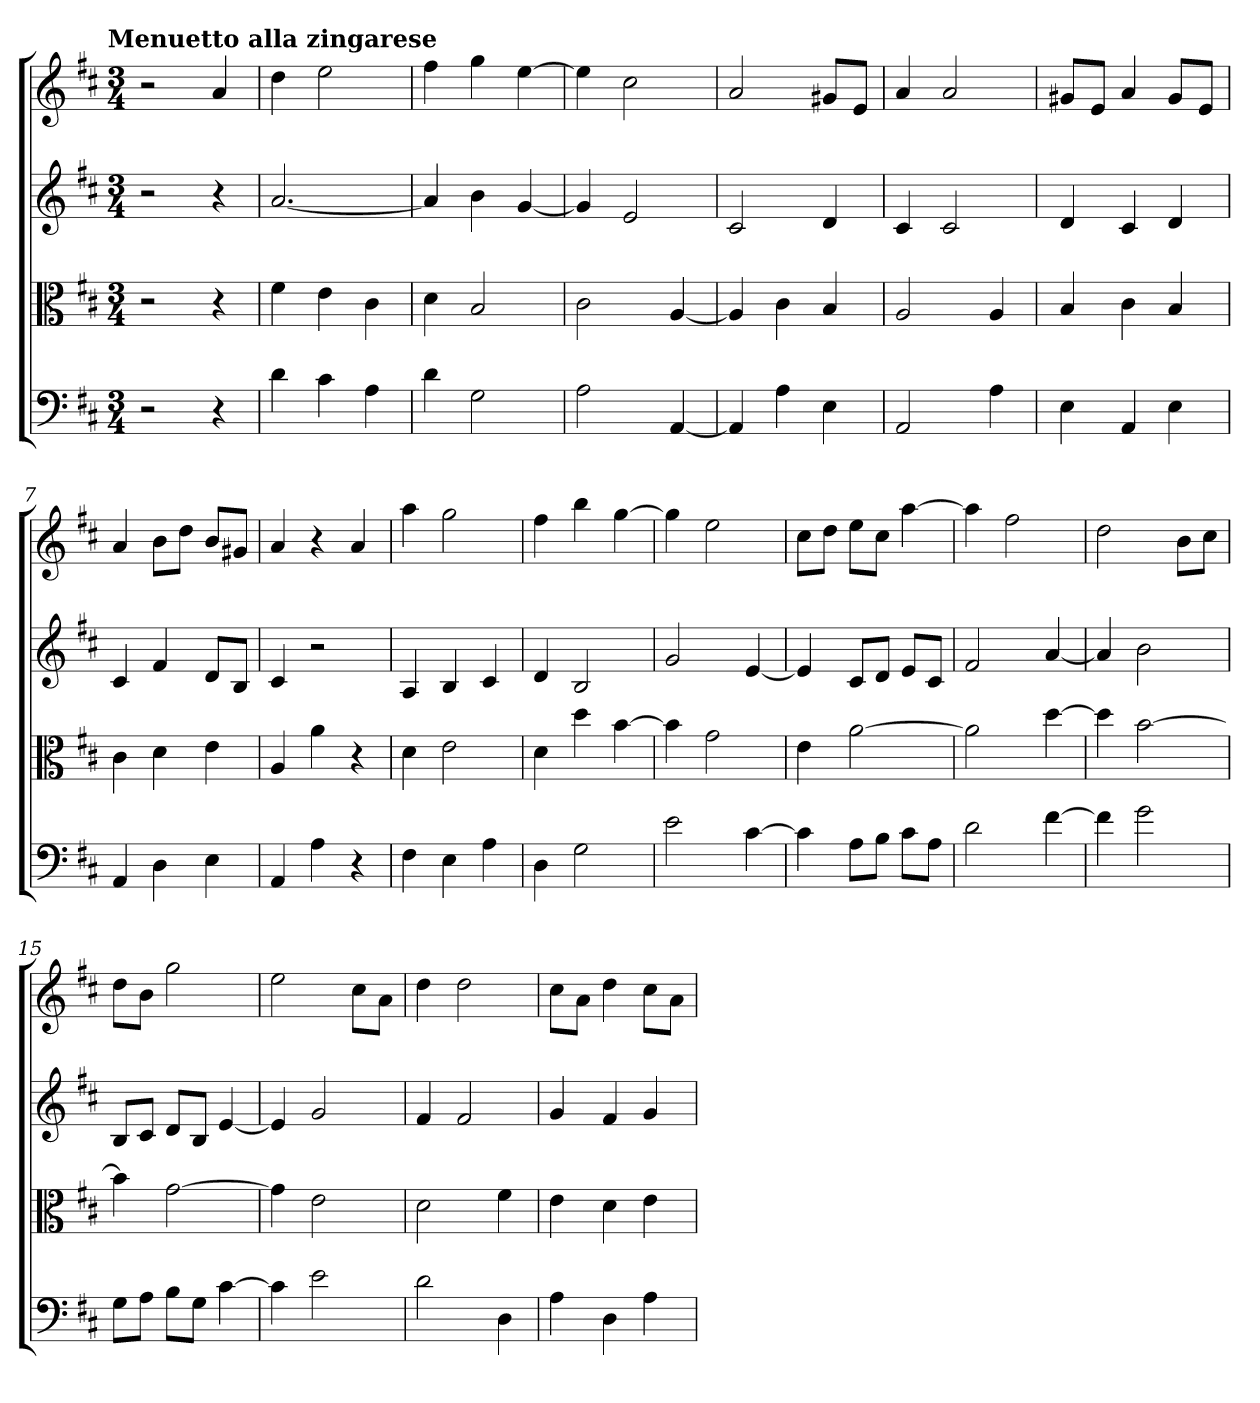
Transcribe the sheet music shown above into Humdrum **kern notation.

**kern	**kern	**kern	**kern
*part4	*part3	*part2	*part1
*staff4	*staff3	*staff2	*staff1
*clefF4	*clefC3	*clefG2	*clefG2
*k[f#c#]	*k[f#c#]	*k[f#c#]	*k[f#c#]
*D:	*D:	*D:	*D:
!!LO:TX:omd:t=Menuetto alla zingarese
*M3/4	*M3/4	*M3/4	*M3/4
=	=	=	=
2r	2r	2r	2r
4r	4r	4r	4a
=1	=1	=1	=1
4d	4f#	[2.a	4dd
4c#	4e	.	2ee
4A	4c#	.	.
=2	=2	=2	=2
4d	4d	4a]	4ff#
2G	2B	4b	4gg
.	.	[4g	[4ee
=3	=3	=3	=3
2A	2c#	4g]	4ee]
.	.	2e	2cc#
[4AA	[4A	.	.
=4	=4	=4	=4
4AA]	4A]	2c#	2a
4A	4c#	.	.
4E	4B	4d	8g#X/L
.	.	.	8e/J
=5	=5	=5	=5
2AA	2A	4c#	4a
.	.	2c#	2a
4A	4A	.	.
=6	=6	=6	=6
4E	4B	4d	8g#X/L
.	.	.	8e/J
4AA	4c#	4c#	4a
4E	4B	4d	8g#/L
.	.	.	8e/J
=7	=7	=7	=7
4AA	4c#	4c#	4a
4D	4d	4f#	8b\L
.	.	.	8dd\J
4E	4e	8d/L	8b/L
.	.	8B/J	8g#X/J
=8	=8	=8	=8
4AA	4A	4c#	4a
4A	4a	2r	4r
4r	4r	.	4a
=9	=9	=9	=9
4F#	4d	4A	4aa
4E	2e	4B	2gg
4A	.	4c#	.
=10	=10	=10	=10
4D	4d	4d	4ff#
2G	4dd	2B	4bb
.	[4b	.	[4gg
=11	=11	=11	=11
2e	4b]	2g	4gg]
.	2g	.	2ee
[4c#	.	[4e	.
=12	=12	=12	=12
4c#]	4e	4e]	8cc#\L
.	.	.	8dd\J
8A\L	[2a	8c#/L	8ee\L
8B\J	.	8d/J	8cc#\J
8c#\L	.	8e/L	[4aa
8A\J	.	8c#/J	.
=13	=13	=13	=13
2d	2a]	2f#	4aa]
.	.	.	2ff#
[4f#	[4dd	[4a	.
=14	=14	=14	=14
4f#]	4dd]	4a]	2dd
2g	[2b	2b	.
.	.	.	8b\L
.	.	.	8cc#\J
=15	=15	=15	=15
8G\L	4b]	8B/L	8dd\L
8A\J	.	8c#/J	8b\J
8B\L	[2g	8d/L	2gg
8G\J	.	8B/J	.
[4c#	.	[4e	.
=16	=16	=16	=16
4c#]	4g]	4e]	2ee
2e	2e	2g	.
.	.	.	8cc#\L
.	.	.	8a\J
=17	=17	=17	=17
2d	2d	4f#	4dd
.	.	2f#	2dd
4D	4f#	.	.
=18	=18	=18	=18
4A	4e	4g	8cc#\L
.	.	.	8a\J
4D	4d	4f#	4dd
4A	4e	4g	8cc#\L
.	.	.	8a\J
=	=	=	=
*-	*-	*-	*-
